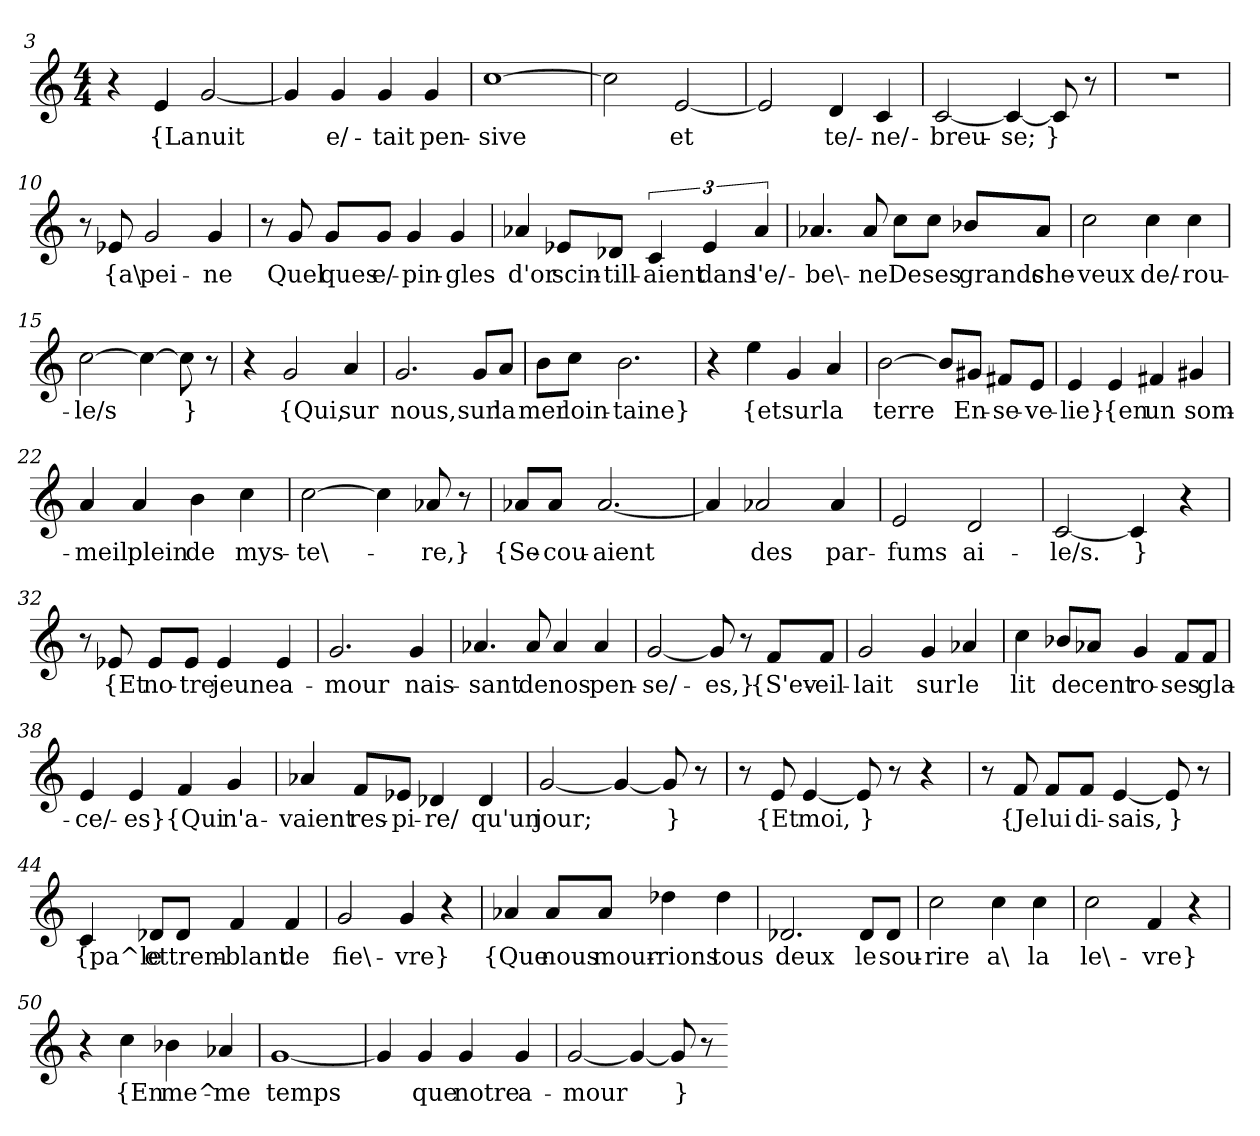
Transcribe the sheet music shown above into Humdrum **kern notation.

**kern	**text
*part1	*part1
*staff1	*staff1
*clefG2	*
*k[]	*
*M4/4	*
=3	=3
4r	.
4e	{La
[2g	nuit
=4	=4
4g]	.
4g	e/-
4g	-tait
4g	pen-
=5	=5
[1cc	-sive
=6	=6
2cc]	.
[2e	et
=7	=7
2e]	.
4d	te/-
4c	-ne/-
=8	=8
[2c	-breu-
4c_	-se;
8c]	}
8r	.
=9	=9
1r	.
=10	=10
8r	.
8e-X	{a\
2g	pei-
4g	-ne
=11	=11
8r	.
8g	Quel
8g/L	ques
8g/J	e/-
4g	-pin-
4g	-gles
=12	=12
4a-X	d'or
8e-X/L	scin-
8d-X/J	-till-
6c	-aient
6e-	dans
6a-	l'e/-
=13	=13
4.a-X	-be\-
8a-	-ne
8cc\L	De
8cc\J	ses
8b-X/L	grands
8a-/J	che-
=14	=14
2cc	veux
4cc	de/-
4cc	-rou-
=15	=15
[2cc	-le/s
4cc_	.
8cc]	}
8r	.
=16	=16
4r	.
2g	{Qui,
4a	sur
=17	=17
2.g	nous,
8g/L	sur
8a/J	la
=18	=18
8b\L	mer
8cc\J	loin-
2.b	-taine}
=19	=19
4r	.
4ee	{et
4g	sur
4a	la
=20	=20
[2b	terre
8b/L]	.
8g#X/J	En-
8f#X/L	-se-
8e/J	-ve-
=21	=21
4e	-lie}
4e	{en
4f#X	un
4g#X	som-
=22	=22
4a	-meil
4a	plein
4b	de
4cc	mys-
=23	=23
[2cc	-te\-
4cc]	.
8a-X	-re,}
8r	.
=24	=24
8a-X/L	{Se-
8a-/J	-cou-
[2.a-	-aient
=25	=25
4a-]	.
2a-X	des
4a-	par-
=26	=26
2e	-fums
2d	ai-
=27	=27
[2c	-le/s.
4c]	}
4r	.
=32	=32
8r	.
8e-X	{Et
8e-/L	no-
8e-/J	-tre
4e-	jeune
4e-	a-
=33	=33
2.g	-mour
4g	nais-
=34	=34
4.a-X	-sant
8a-	de
4a-	nos
4a-	pen-
=35	=35
[2g	-se/-
8g]	-es,}
8r	.
8f/L	{S'ev-
8f/J	-eil-
=36	=36
2g	-lait
4g	sur
4a-X	le
=37	=37
4cc	lit
8b-X/L	de
8a-X/J	cent
4g	ro-
8f/L	-ses
8f/J	gla-
=38	=38
4e	-ce/-
4e	-es}
4f	{Qui
4g	n'a-
=39	=39
4a-X	-vaient
8f/L	res-
8e-X/J	-pi-
4d-X	-re/
4d-	qu'un
=40	=40
[2g	jour;
4g_	.
8g]	}
8r	.
=42	=42
8r	.
8e	{Et
[4e	moi,
8e]	}
8r	.
4r	.
=43	=43
8r	.
8f	{Je
8f/L	lui
8f/J	di-
[4e	-sais,
8e]	}
8r	.
=44	=44
4c	{pa^le
8d-X/L	et
8d-/J	trem-
4f	-blant
4f	de
=45	=45
2g	fie\-
4g	-vre}
4r	.
=46	=46
4a-X	{Que
8a-/L	nous
8a-/J	mour-
4dd-X	-rions
4dd-	tous
=47	=47
2.d-X	deux
8d-/L	le
8d-/J	sou-
=48	=48
2cc	-rire
4cc	a\
4cc	la
=49	=49
2cc	le\-
4f	-vre}
4r	.
=50	=50
4r	.
4cc	{En
4b-X	me^-
4a-X	-me
=51	=51
[1g	temps
=52	=52
4g]	.
4g	que
4g	notre
4g	a-
=53	=53
[2g	-mour
4g_	.
8g]	}
8r	.
=-	=-
*-	*-
